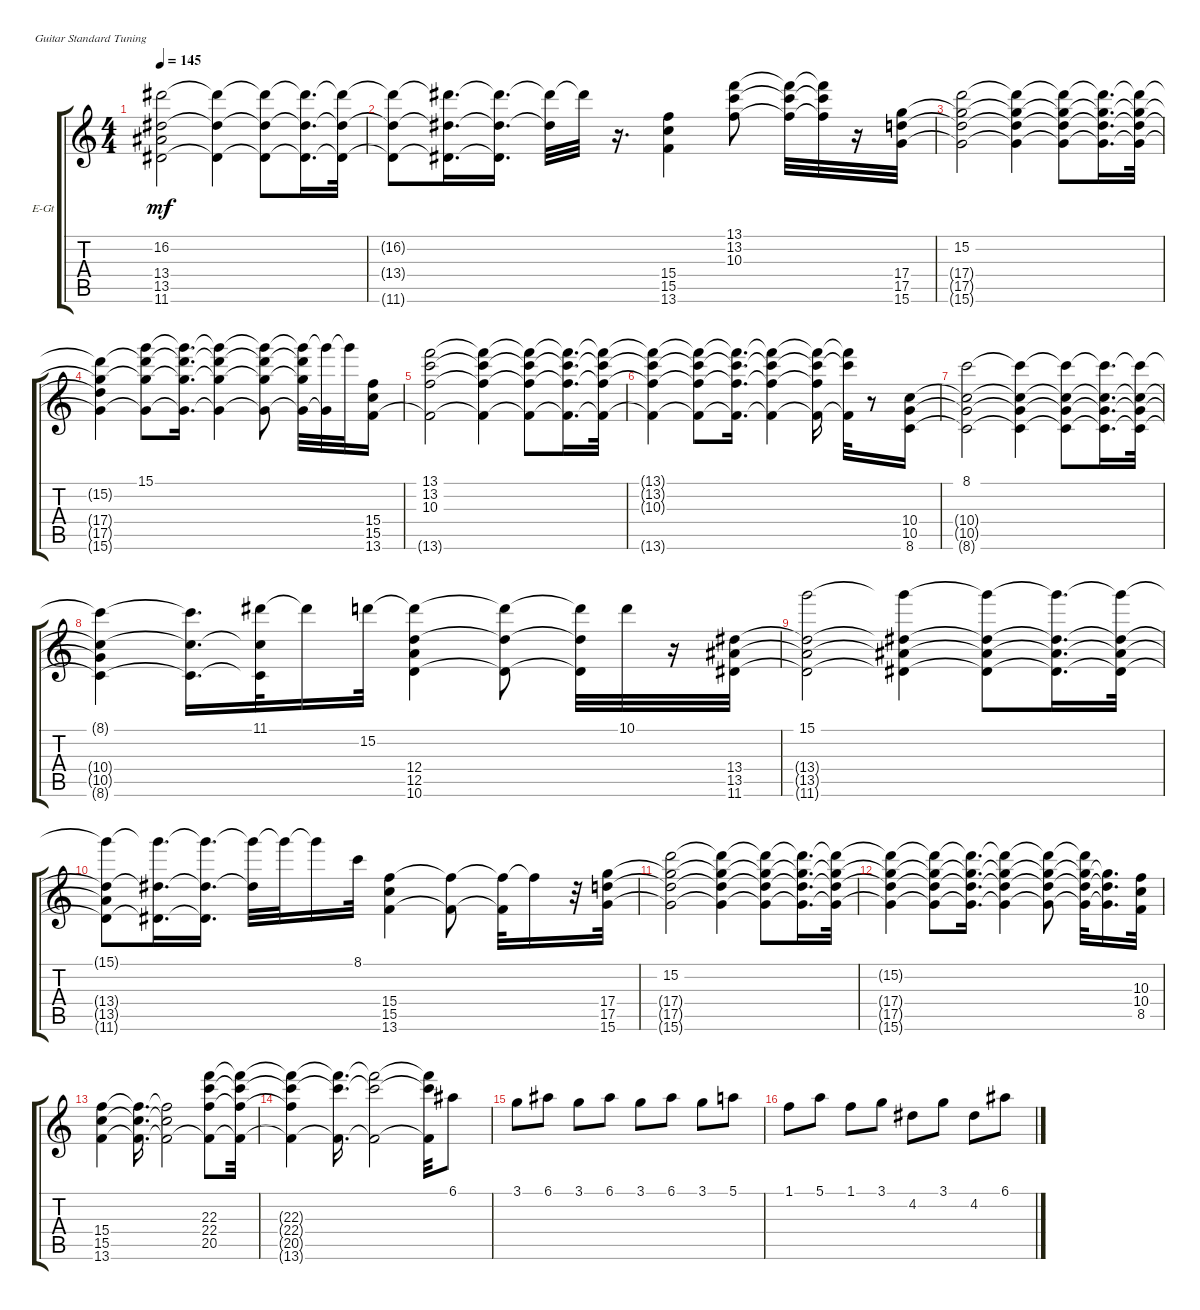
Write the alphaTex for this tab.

\bracketExtendMode groupsimilarinstruments
\firstSystemTrackNameOrientation horizontal
\otherSystemsTrackNameOrientation horizontal
\track ("Rock Guitar" "E-Gt") {instrument distortionguitar}
\staff {score tabs}
\tuning (E4 B3 G3 D3 A2 E2)
\ts (4 4)
\tempo 145
\clef g2
\scale
0.333333
\ks c
(16.2 13.4{t} 11.6{t} 13.5{t}).2{dy mf} (16.2{t} 13.4{t} 11.6{t}).4 (16.2{t} 13.4{t} 11.6{t}).8 (16.2{t} 13.4{t} 11.6{t}).16{d} (16.2{t} 13.4{t} 11.6{t}).32 |
\scale
0.333333 (16.2{t} 13.4{t} 11.6{t}).8 (16.2{t} 13.4{t} 11.6{t}).16{d} (16.2{t} 13.4{t} 11.6{t}).16{d} (16.2{t} 13.4{t}).32 16.2{t}.32 r.16{d} (13.6 15.4 15.5).4 (13.2 10.3 13.1).8 (13.2{t} 10.3{t} 13.1{t}).32 (10.3{t} 13.1{t} 13.2{t}).32 r.16 (17.4 15.6 17.5).32 |
\scale
0.333333 (15.2 17.4{t} 15.6{t} 17.5{t}).2 (15.2{t} 17.4{t} 15.6{t} 17.5{t}).4 (15.2{t} 17.4{t} 15.6{t} 17.5{t}).8 (15.2{t} 17.4{t} 15.6{t} 17.5{t}).16{d} (15.2{t} 17.4{t} 15.6{t} 17.5{t}).32 |
\scale
0.333333 (15.2{t} 17.4{t} 15.6{t} 17.5{t}).4 (15.2{t} 15.1 17.4{t} 15.6{t}).8 (15.2{t} 15.1{t} 17.4{t} 15.6{t}).16{d} (15.2{t} 15.1{t} 17.4{t} 15.6{t}).4 (15.2{t} 15.1{t} 17.4{t} 15.6{t}).8 (15.2{t} 15.1{t} 17.4{t} 15.6{t}).32 (15.1{t} 15.6{t}).32 15.1{t}.32 (13.6 15.5 15.4).16 |
\scale
0.333333 (10.3 13.1 13.2 13.6{t}).2 (10.3{t} 13.1{t} 13.2{t} 13.6{t}).4 (10.3{t} 13.1{t} 13.2{t} 13.6{t}).8 (10.3{t} 13.1{t} 13.2{t} 13.6{t}).16{d} (10.3{t} 13.1{t} 13.2{t} 13.6{t}).32 |
\scale
0.333333 (10.3{t} 13.1{t} 13.2{t} 13.6{t}).4 (10.3{t} 13.1{t} 13.2{t} 13.6{t}).8 (10.3{t} 13.1{t} 13.2{t} 13.6{t}).16{d} (10.3{t} 13.1{t} 13.2{t} 13.6{t}).4 (10.3{t} 13.1{t} 13.2{t} 13.6{t}).16 (13.1{t} 13.2{t} 13.6{t}).32 r.8 (10.4 8.6 10.5).16 |
\scale
0.333333 (8.1 10.4{t} 8.6{t} 10.5{t}).2 (8.1{t} 10.4{t} 8.6{t} 10.5{t}).4 (8.1{t} 10.4{t} 8.6{t} 10.5{t}).8 (8.1{t} 10.4{t} 8.6{t} 10.5{t}).16{d} (8.1{t} 10.4{t} 8.6{t} 10.5{t}).32 |
\scale
0.333333 (8.1{t} 10.4{t} 8.6{t} 10.5{t}).4 (8.1{t} 10.4{t} 8.6{t}).16{d} (11.1 10.4{t} 8.6{t}).32 11.1{t}.16 15.2.32 (15.2{t} 12.4 10.6 12.5).4 (15.2{t} 12.4{t} 10.6{t}).8 (15.2{t} 12.4{t} 10.6{t}).32 10.1.32 r.16 (13.4 11.6 13.5).32 |
\scale
0.333333 (15.1 13.4{t} 11.6{t} 13.5{t}).2 (15.1{t} 13.4{t} 11.6{t} 13.5{t}).4 (15.1{t} 13.4{t} 11.6{t} 13.5{t}).8 (15.1{t} 13.4{t} 11.6{t} 13.5{t}).16{d} (15.1{t} 13.4{t} 11.6{t} 13.5{t}).32 |
\scale
0.333333 (15.1{t} 13.4{t} 11.6{t} 13.5{t}).8 (15.1{t} 13.4{t} 11.6{t}).16{d} (15.1{t} 13.4{t} 11.6{t}).16{d} (15.1{t} 13.4{t}).32 15.1{t}.32 15.1{t}.16 8.1.32 (15.4 13.6 15.5).4 (15.4{t} 13.6{t}).8 (15.4{t} 13.6{t}).32 15.4{t}.16 r.32 (15.6 17.4 17.5).32 |
\scale
0.333333 (15.2 15.6{t} 17.4{t} 17.5{t}).2 (15.2{t} 15.6{t} 17.4{t} 17.5{t}).4 (15.2{t} 15.6{t} 17.4{t} 17.5{t}).8 (15.2{t} 15.6{t} 17.4{t} 17.5{t}).16{d} (15.2{t} 15.6{t} 17.4{t} 17.5{t}).32 |
\scale
0.333333 (15.2{t} 15.6{t} 17.4{t} 17.5{t}).4 (15.2{t} 15.6{t} 17.4{t} 17.5{t}).8 (15.2{t} 15.6{t} 17.4{t} 17.5{t}).16{d} (15.2{t} 15.6{t} 17.4{t} 17.5{t}).4 (15.2{t} 15.6{t} 17.4{t} 17.5{t}).8 (15.2{t} 15.6{t} 17.4{t} 17.5{t}).32 (15.6{t} 17.5{t} 17.4{t}).16{d} (8.5 10.3 10.4).32 |
\scale
0.333333 (13.6 15.5 15.4).4 (13.6{t} 15.5{t} 15.4{t}).16{d} (13.6{t} 15.5{t} 15.4{t}).2 (22.3 22.4 13.6{t} 20.5).8 (22.3{t} 22.4{t} 13.6{t} 20.5{t}).32 |
\scale
0.333333 (22.3{t} 22.4{t} 13.6{t} 20.5{t}).4 (22.3{t} 22.4{t} 13.6{t}).16{d} (22.3{t} 22.4{t} 13.6{t}).2 (22.3{t} 22.4{t} 13.6{t}).32 6.1.8 |
\scale
0.333333 3.1.8 6.1.8 3.1.8 6.1.8 3.1.8 6.1.8 3.1.8 5.1.8 |
\scale
0.333333 1.1.8 5.1.8 1.1.8 3.1.8 4.2.8 3.1.8 4.2.8 6.1.8
